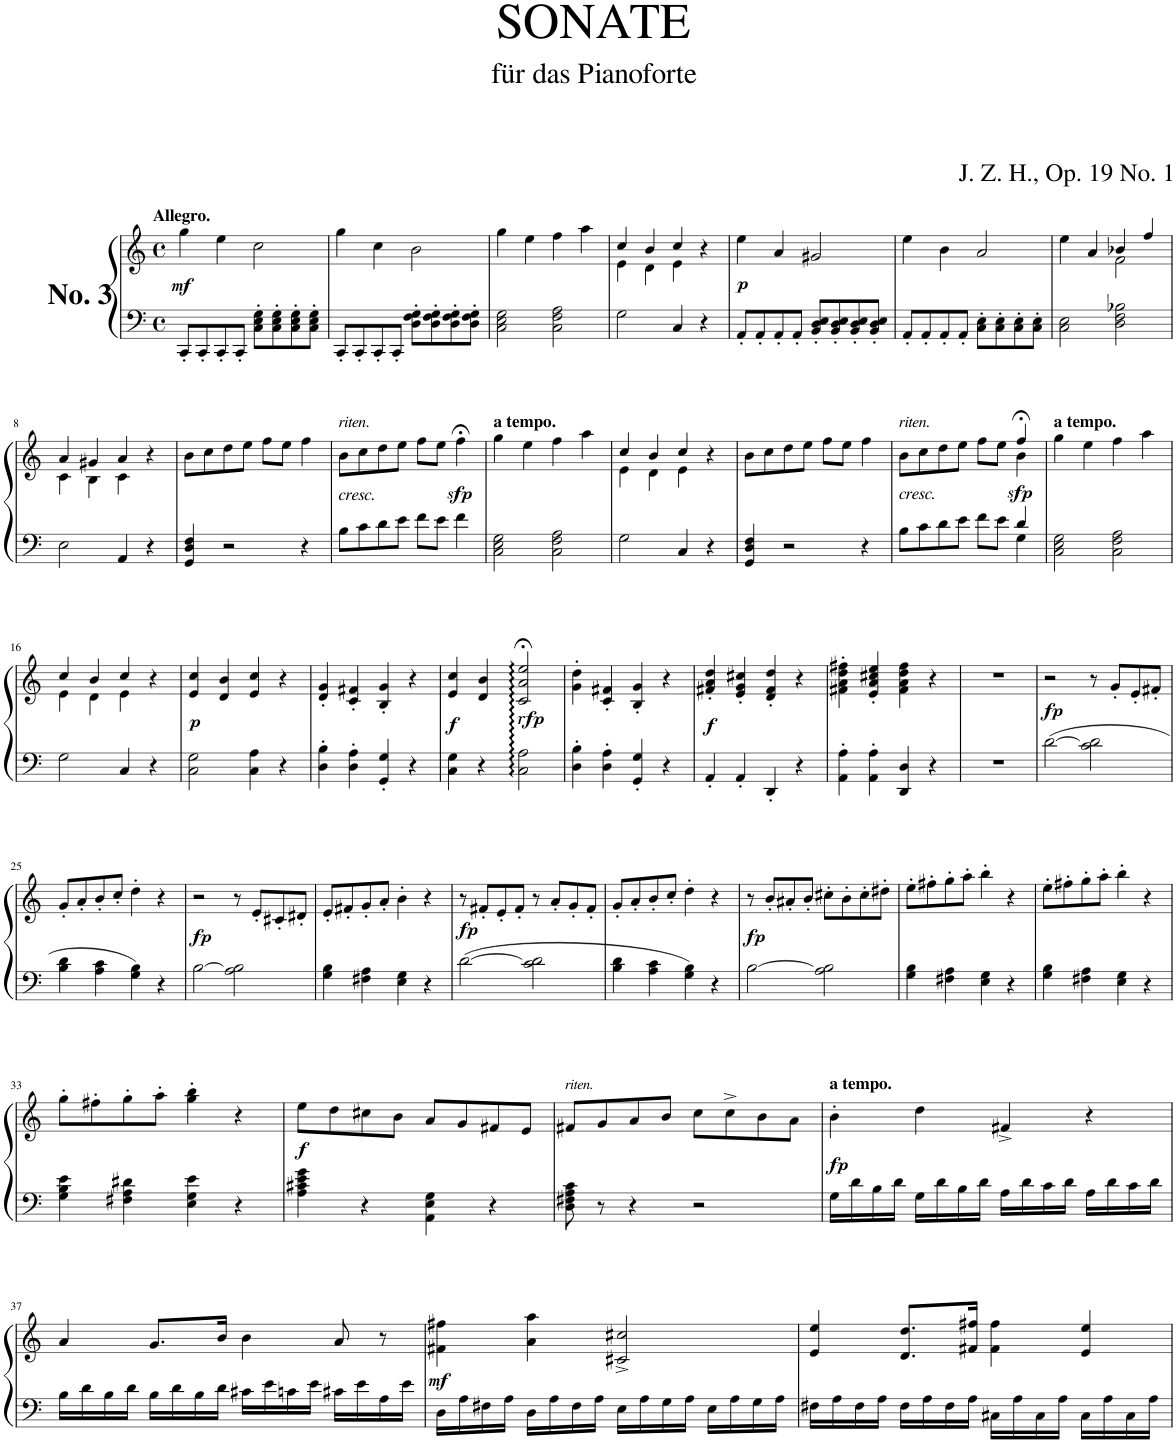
**kern	**kern	**dynam
*part1	*part1	*part1
*staff2	*staff1	*staff1/2
*I"Piano	*	*
*I'Pno.	*	*
*clefF4	*clefG2	*
*k[]	*k[]	*
*M4/4	*M4/4	*
*met(c)	*met(c)	*
=1	=1	=1
!	!LO:TX:a:B:t=Allegro.	!
!	!	!LO:DY:b
8CC'/L	4gg\	mf
8CC'/	.	.
8CC'/	4ee\	.
8CC'/J	.	.
8C\' 8E\' 8G\'L	2cc\	.
8C\' 8E\' 8G\'	.	.
8C\' 8E\' 8G\'	.	.
8C\' 8E\' 8G\'J	.	.
=2	=2	=2
8CC'/L	4gg\	.
8CC'/	.	.
8CC'/	4cc\	.
8CC'/J	.	.
8D\' 8F\' 8G\'L	2b\	.
8D\' 8F\' 8G\'	.	.
8D\' 8F\' 8G\'	.	.
8D\' 8F\' 8G\'J	.	.
=3	=3	=3
2C\ 2E\ 2G\	4gg\	.
.	4ee\	.
2C\ 2F\ 2A\	4ff\	.
.	4aa\	.
=4	=4	=4
*	*^	*
2G\	4cc/	4e\	.
.	4b/	4d\	.
4C/	4cc/	4e\	.
4r	4r	4ryy	.
=5	=5	=5	=5
!	!	!	!LO:DY:b
*	*v	*v	*
8AA'/L	4ee\	p
8AA'/	.	.
8AA'/	4a/	.
8AA'/J	.	.
8BB/' 8D/' 8E/'L	2g#X/	.
8BB/' 8D/' 8E/'	.	.
8BB/' 8D/' 8E/'	.	.
8BB/' 8D/' 8E/'J	.	.
=6	=6	=6
8AA'/L	4ee\	.
8AA'/	.	.
8AA'/	4b\	.
8AA'/J	.	.
8C\' 8E\'L	2a/	.
8C\' 8E\'	.	.
8C\' 8E\'	.	.
8C\' 8E\'J	.	.
=7	=7	=7
*	*^	*
2C\ 2E\	4ee\	2ryy	.
.	4a/	.	.
2D\ 2F\ 2B-X\	4b-X/	2f\	.
.	4ff/	.	.
!!LO:LB:g=z	!!
=8	=8	=8	=8
2E\	4a/	4c\	.
.	4g#X/	4B\	.
4AA/	4a/	4c\	.
4r	4r	4ryy	.
*	*v	*v	*
=9	=9	=9
4GG/ 4D/ 4F/	8b\L	.
.	8cc\	.
2r	8dd\	.
.	8ee\J	.
.	8ff\L	.
.	8ee\J	.
4r	4ff\	.
=10	=10	=10
!	!LO:TX:a:i:t=riten.	!
!	!LO:TX:b:i:t=cresc.	!
8B\L	8b\L	.
8c\	8cc\	.
8d\	8dd\	.
8e\J	8ee\J	.
8f\L	8ff\L	.
8e\J	8ee\J	.
!	!	!LO:DY:b
4f\	4ff;<\	sfp
=11	=11	=11
!	!LO:TX:a:B:t=a tempo.	!
2C\ 2E\ 2G\	4gg\	.
.	4ee\	.
2C\ 2F\ 2A\	4ff\	.
.	4aa\	.
=12	=12	=12
*	*^	*
2G\	4cc/	4e\	.
.	4b/	4d\	.
4C/	4cc/	4e\	.
4r	4r	4ryy	.
*	*v	*v	*
=13	=13	=13
4GG/ 4D/ 4F/	8b\L	.
.	8cc\	.
2r	8dd\	.
.	8ee\J	.
.	8ff\L	.
.	8ee\J	.
4r	4ff\	.
=14	=14	=14
*^	*^	*
!	!	!LO:TX:a:i:t=riten.	!	!
!	!	!LO:TX:b:i:t=cresc.	!	!
8B\L	2.ryy	8b\L	2.ryy	.
8c\	.	8cc\	.	.
8d\	.	8dd\	.	.
8e\J	.	8ee\J	.	.
8f\L	.	8ff\L	.	.
8e\J	.	8ee\J	.	.
!	!	!	!	!LO:DY:b
4d/	4G\	4ff;</	4b\	sfp
=15	=15	=15	=15	=15
!	!	!LO:TX:a:B:t=a tempo.	!	!
*v	*v	*	*	*
*	*v	*v	*
2C\ 2E\ 2G\	4gg\	.
.	4ee\	.
2C\ 2F\ 2A\	4ff\	.
.	4aa\	.
!!LO:LB:g=z
=16	=16	=16
*	*^	*
2G\	4cc/	4e\	.
.	4b/	4d\	.
4C/	4cc/	4e\	.
4r	4r	4ryy	.
=17	=17	=17	=17
!	!	!	!LO:DY:b
*	*v	*v	*
2C\ 2G\	4e/ 4cc/	p
.	4d/ 4b/	.
4C\ 4A\	4e/ 4cc/	.
4r	4r	.
=18	=18	=18
4D\' 4B\'	4d/' 4g/'	.
4D\' 4A\'	4c/' 4f#X/'	.
4GG/' 4G/'	4B/' 4g/'	.
4r	4r	.
=19	=19	=19
!	!	!LO:DY:b
4C\ 4G\	4e/ 4cc/	f
4r	4d/ 4b/	.
!	!	!LO:DY:b
2C\ 2A\	2c/;< 2a/;< 2ee/;<	other-dynamics
=20	=20	=20
4D\' 4B\'	4g\' 4dd\'	.
4D\' 4A\'	4c/' 4f#X/'	.
4GG/' 4G/'	4B/' 4g/'	.
4r	4r	.
=21	=21	=21
!	!	!LO:DY:b
4AA'/	4f#X/' 4a/' 4dd/'	f
4AA'/	4e/' 4g/' 4cc#X/'	.
4DD'/	4d/' 4f#/' 4dd/'	.
4r	4r	.
=22	=22	=22
4AA\' 4A\'	4f#X\' 4a\' 4dd\' 4ff#X\'	.
4AA\' 4A\'	4e/' 4a/' 4cc#X/' 4ee/'	.
4DD/ 4D/	4f#\ 4a\ 4dd\ 4ff#\	.
4r	4r	.
=23	=23	=23
1r	1r;<	.
=24	=24	=24
!	!	!LO:DY:b
[2d\	2r	fp
2c\ 2d\]	8r	.
.	8g'/L	.
.	8e'/	.
.	8f#X'/J	.
!!LO:LB:g=z
=25	=25	=25
4B\ 4d\	8g'/L	.
.	8a'/	.
4A\ 4c\	8b'/	.
.	8cc'/J	.
4G\ 4B\	4dd'\	.
4r	4r	.
=26	=26	=26
!	!	!LO:DY:b
[2B\	2r	fp
2A\ 2B\]	8r	.
.	8e'/L	.
.	8c#X'/	.
.	8d#X'/J	.
=27	=27	=27
4G\ 4B\	8e'/L	.
.	8f#X'/	.
4F#X\ 4A\	8g'/	.
.	8a'/J	.
4E\ 4G\	4b'\	.
4r	4r	.
=28	=28	=28
!	!	!LO:DY:b
[2d\	8r	fp
.	8f#X'/L	.
.	8e'/	.
.	8f#'/J	.
2c\ 2d\]	8r	.
.	8a'/L	.
.	8g'/	.
.	8f#'/J	.
=29	=29	=29
4B\ 4d\	8g'/L	.
.	8a'/	.
4A\ 4c\	8b'/	.
.	8cc'/J	.
4G\ 4B\	4dd'\	.
4r	4r	.
=30	=30	=30
!	!	!LO:DY:b
[2B\	8r	fp
.	8b'/L	.
.	8a#X'/	.
.	8b'/J	.
2A\ 2B\]	8cc#X'\L	.
.	8b'\	.
.	8cc#'\	.
.	8dd#X'\J	.
=31	=31	=31
4G\ 4B\	8ee'\L	.
.	8ff#X'\	.
4F#X\ 4A\	8gg'\	.
.	8aa'\J	.
4E\ 4G\	4bb'\	.
4r	4r	.
=32	=32	=32
4G\ 4B\	8ee'\L	.
.	8ff#X'\	.
4F#X\ 4A\	8gg'\	.
.	8aa'\J	.
4E\ 4G\	4bb'\	.
4r	4r	.
!!LO:LB:g=z
=33	=33	=33
4G\ 4B\ 4e\	8gg'\L	.
.	8ff#X'\	.
4F#X\ 4A\ 4d#X\	8gg'\	.
.	8aa'\J	.
4E\ 4G\ 4e\	4gg\' 4bb\'	.
4r	4r	.
=34	=34	=34
!	!	!LO:DY:b
4A\ 4c#X\ 4e\ 4g\	8ee\L	f
.	8dd\	.
4r	8cc#X\	.
.	8b\J	.
4AA\ 4E\ 4G\	8a/L	.
.	8g/	.
4r	8f#X/	.
.	8e/J	.
=35	=35	=35
!	!LO:TX:a:i:t=riten.	!
8D\ 8F#X\ 8A\ 8c\	8f#X/L	.
8r	8g/	.
4r	8a/	.
.	8b/J	.
2r	8cc\L	.
.	8cc^\	.
.	8b\	.
.	8a\J	.
=36	=36	=36
!	!LO:TX:a:B:t=a tempo.	!
!	!	!LO:DY:b
16G\LL	4b'\	fp
16d\	.	.
16B\	.	.
16d\JJ	.	.
16G\LL	4dd\	.
16d\	.	.
16B\	.	.
16d\JJ	.	.
16A\LL	4f#X^/	.
16d\	.	.
16c\	.	.
16d\JJ	.	.
16A\LL	4r	.
16d\	.	.
16c\	.	.
16d\JJ	.	.
!!LO:LB:g=z
=37	=37	=37
16B\LL	4a/	.
16d\	.	.
16B\	.	.
16d\JJ	.	.
16B\LL	8.g/L	.
16d\	.	.
16B\	.	.
16d\JJ	16b/Jk	.
16c#X\LL	4b\	.
16e\	.	.
16cn\	.	.
16e\JJ	.	.
16c#X\LL	8a/	.
16e\	.	.
16A\	8r	.
16e\JJ	.	.
=38	=38	=38
!	!	!LO:DY:b
16D\LL	4f#X\ 4ff#X\	mf
16A\	.	.
16F#X\	.	.
16A\JJ	.	.
16D\LL	4a\ 4aa\	.
16A\	.	.
16F#\	.	.
16A\JJ	.	.
16E\LL	2c#X/^ 2cc#X/^	.
16A\	.	.
16G\	.	.
16A\JJ	.	.
16E\LL	.	.
16A\	.	.
16G\	.	.
16A\JJ	.	.
=39	=39	=39
16F#X\LL	4e/ 4ee/	.
16A\	.	.
16F#\	.	.
16A\JJ	.	.
16F#\LL	8.d/ 8.dd/L	.
16A\	.	.
16F#\	.	.
16A\JJ	16f#X/ 16ff#X/Jk	.
16C#X\LL	4f#\ 4ff#\	.
16A\	.	.
16C#\	.	.
16A\JJ	.	.
16C#\LL	4e/ 4ee/	.
16A\	.	.
16C#\	.	.
16A\JJ	.	.
=	=	=
*-	*-	*-
